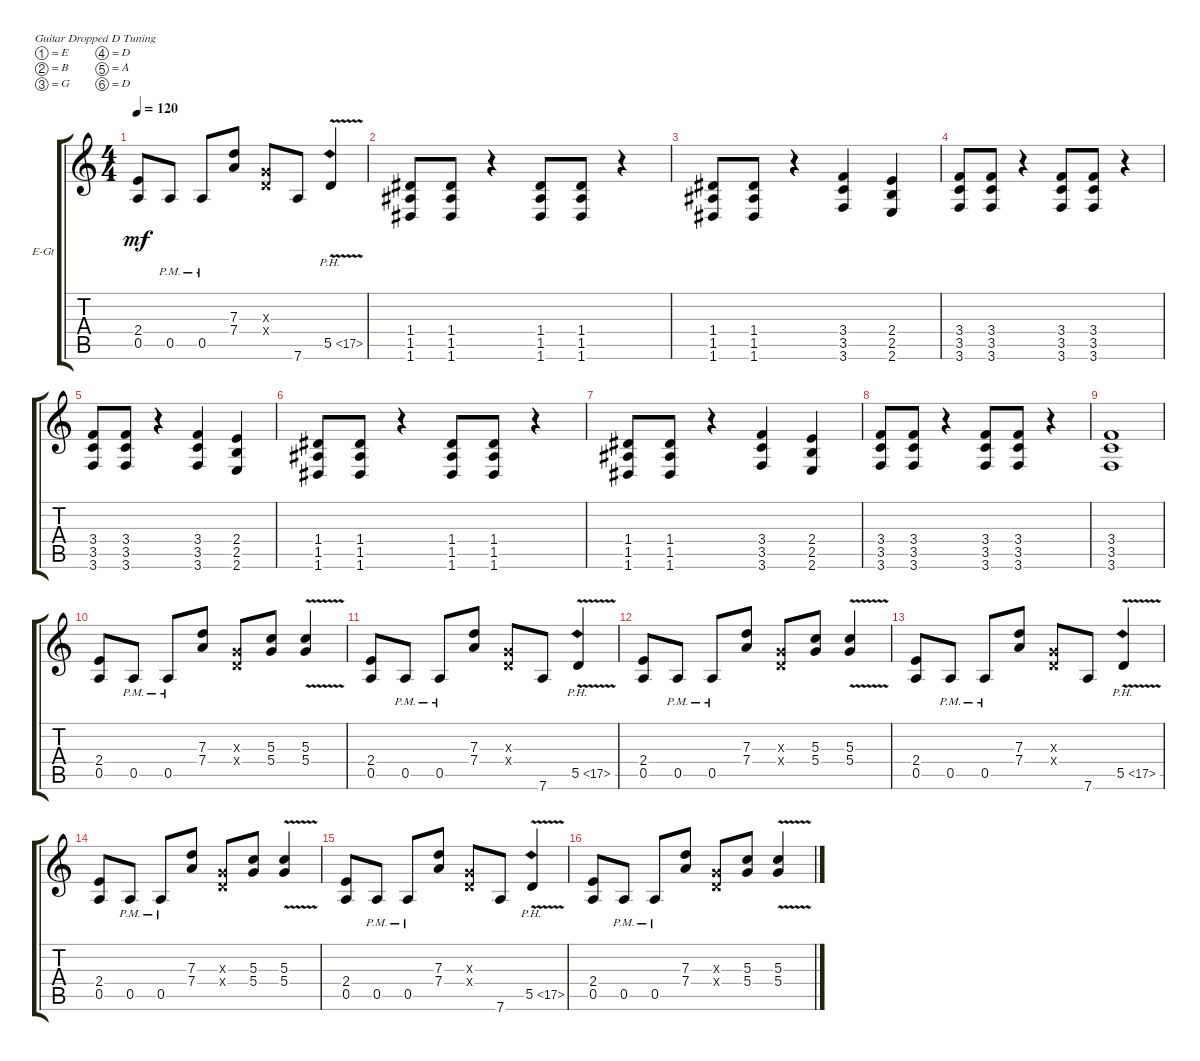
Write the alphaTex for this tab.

\defaultSystemsLayout 4
\bracketExtendMode groupsimilarinstruments
\firstSystemTrackNameOrientation horizontal
\otherSystemsTrackNameOrientation horizontal
\track ("Electric Guitar" "E-Gt") {instrument distortionguitar}
\staff {score tabs}
\tuning (E4 B3 G3 D3 A2 D2)
\ts (4 4)
\tempo 120
\clef g2
\ks c
(2.4 0.5).8{dy mf} 0.5{pm}.8 0.5{pm}.8 (7.3 7.4).8 (0.4{x} 0.3{x}).8 7.6.8 5.5{ph 12 v}.4 |
(1.6 1.5 1.4).8 (1.6 1.5 1.4).8 r.4 (1.6 1.4 1.5).8 (1.6 1.4 1.5).8 r.4 |
(1.6 1.5 1.4).8 (1.6 1.5 1.4).8 r.4 (3.6 3.4 3.5).4 (2.6 2.4 2.5).4 |
(3.6 3.5 3.4).8 (3.6 3.5 3.4).8 r.4 (3.6 3.4 3.5).8 (3.6 3.4 3.5).8 r.4 |
(3.6 3.5 3.4).8 (3.6 3.5 3.4).8 r.4 (3.6 3.4 3.5).4 (2.6 2.4 2.5).4 |
(1.6 1.5 1.4).8 (1.6 1.5 1.4).8 r.4 (1.6 1.4 1.5).8 (1.6 1.4 1.5).8 r.4 |
(1.6 1.5 1.4).8 (1.6 1.5 1.4).8 r.4 (3.6 3.4 3.5).4 (2.6 2.4 2.5).4 |
(3.6 3.5 3.4).8 (3.6 3.5 3.4).8 r.4 (3.6 3.4 3.5).8 (3.6 3.4 3.5).8 r.4 |
(3.6 3.5 3.4).1 |
(2.4 0.5).8 0.5{pm}.8 0.5{pm}.8 (7.3 7.4).8 (0.4{x} 0.3{x}).8 (5.3 5.4).8 (5.3{v} 5.4{v}).4 |
(2.4 0.5).8 0.5{pm}.8 0.5{pm}.8 (7.3 7.4).8 (0.4{x} 0.3{x}).8 7.6.8 5.5{ph 12 v}.4 |
(2.4 0.5).8 0.5{pm}.8 0.5{pm}.8 (7.3 7.4).8 (0.4{x} 0.3{x}).8 (5.3 5.4).8 (5.3{v} 5.4{v}).4 |
(2.4 0.5).8 0.5{pm}.8 0.5{pm}.8 (7.3 7.4).8 (0.4{x} 0.3{x}).8 7.6.8 5.5{ph 12 v}.4 |
(2.4 0.5).8 0.5{pm}.8 0.5{pm}.8 (7.3 7.4).8 (0.4{x} 0.3{x}).8 (5.3 5.4).8 (5.3{v} 5.4{v}).4 |
(2.4 0.5).8 0.5{pm}.8 0.5{pm}.8 (7.3 7.4).8 (0.4{x} 0.3{x}).8 7.6.8 5.5{ph 12 v}.4 |
(2.4 0.5).8 0.5{pm}.8 0.5{pm}.8 (7.3 7.4).8 (0.4{x} 0.3{x}).8 (5.3 5.4).8 (5.3{v} 5.4{v}).4
